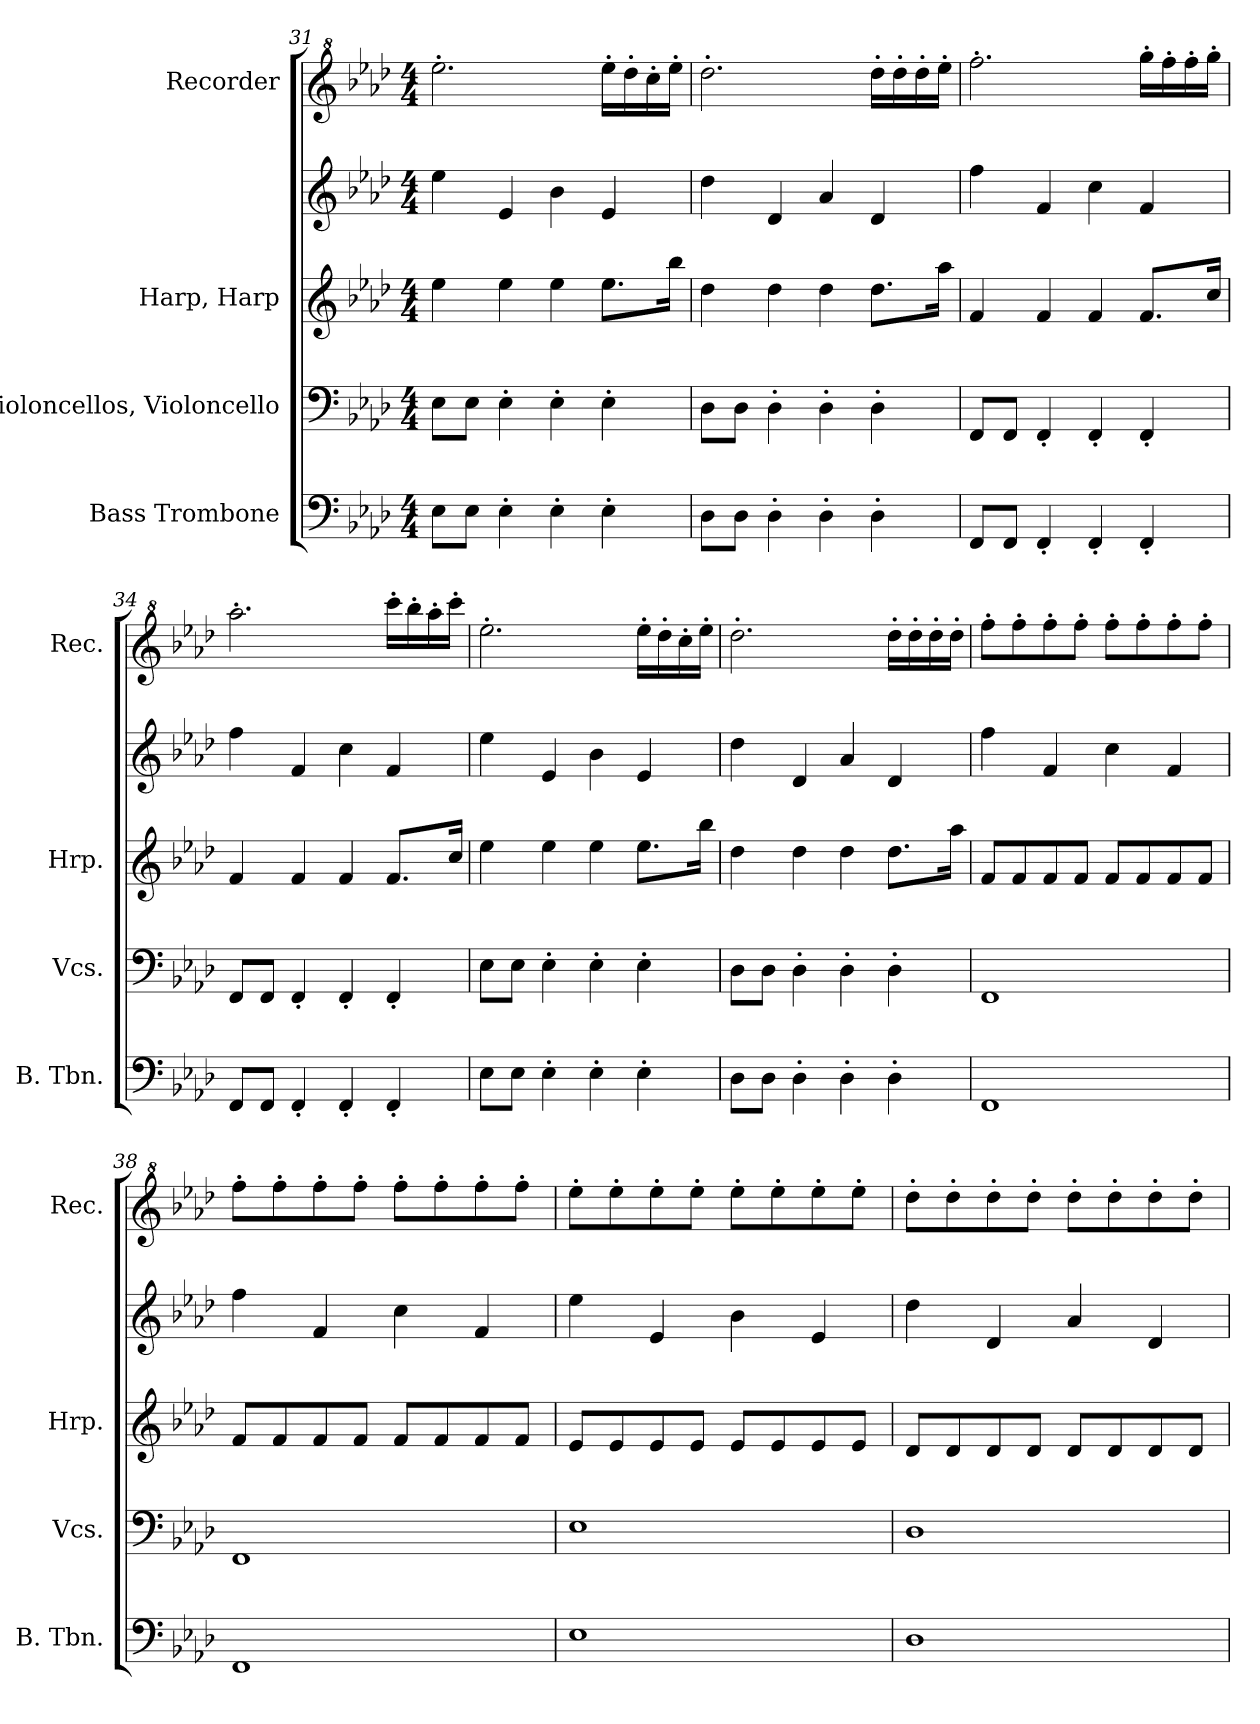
**kern	**kern	**kern	**kern	**kern
*part4	*part3	*part2	*part2	*part1
*staff5	*staff4	*staff3	*staff2	*staff1
*I"Bass Trombone	*I"Violoncellos, Violoncello	*I"Harp, Harp	*	*I"Recorder
*I'B. Tbn.	*I'Vcs.	*I'Hrp.	*	*I'Rec.
*clefF4	*clefF4	*clefG2	*clefG2	*clefG^2
*k[b-e-a-d-]	*k[b-e-a-d-]	*k[b-e-a-d-]	*k[b-e-a-d-]	*k[b-e-a-d-]
*M4/4	*M4/4	*M4/4	*M4/4	*M4/4
=31	=31	=31	=31	=31
8E-\L	8E-\L	4ee-\	4ee-\	2.eee-'\
8E-\J	8E-\J	.	.	.
4E-'\	4E-'\	4ee-\	4e-/	.
4E-'\	4E-'\	4ee-\	4b-\	.
4E-'\	4E-'\	8.ee-\L	4e-/	16eee-'\LL
.	.	.	.	16ddd-'\
.	.	.	.	16ccc'\
.	.	16bb-\Jk	.	16eee-'\JJ
!!LO:PB:g=z
=32	=32	=32	=32	=32
8D-\L	8D-\L	4dd-\	4dd-\	2.ddd-'\
8D-\J	8D-\J	.	.	.
4D-'\	4D-'\	4dd-\	4d-/	.
4D-'\	4D-'\	4dd-\	4a-/	.
4D-'\	4D-'\	8.dd-\L	4d-/	16ddd-'\LL
.	.	.	.	16ddd-'\
.	.	.	.	16ddd-'\
.	.	16aa-\Jk	.	16eee-'\JJ
=33	=33	=33	=33	=33
8FF/L	8FF/L	4f/	4ff\	2.fff'\
8FF/J	8FF/J	.	.	.
4FF'/	4FF'/	4f/	4f/	.
4FF'/	4FF'/	4f/	4cc\	.
4FF'/	4FF'/	8.f/L	4f/	16ggg'\LL
.	.	.	.	16fff'\
.	.	.	.	16fff'\
.	.	16cc/Jk	.	16ggg'\JJ
=34	=34	=34	=34	=34
8FF/L	8FF/L	4f/	4ff\	2.aaa-'\
8FF/J	8FF/J	.	.	.
4FF'/	4FF'/	4f/	4f/	.
4FF'/	4FF'/	4f/	4cc\	.
4FF'/	4FF'/	8.f/L	4f/	16cccc'\LL
.	.	.	.	16bbb-'\
.	.	.	.	16aaa-'\
.	.	16cc/Jk	.	16cccc'\JJ
=35	=35	=35	=35	=35
8E-\L	8E-\L	4ee-\	4ee-\	2.eee-'\
8E-\J	8E-\J	.	.	.
4E-'\	4E-'\	4ee-\	4e-/	.
4E-'\	4E-'\	4ee-\	4b-\	.
4E-'\	4E-'\	8.ee-\L	4e-/	16eee-'\LL
.	.	.	.	16ddd-'\
.	.	.	.	16ccc'\
.	.	16bb-\Jk	.	16eee-'\JJ
!!LO:LB:g=z
=36	=36	=36	=36	=36
8D-\L	8D-\L	4dd-\	4dd-\	2.ddd-'\
8D-\J	8D-\J	.	.	.
4D-'\	4D-'\	4dd-\	4d-/	.
4D-'\	4D-'\	4dd-\	4a-/	.
4D-'\	4D-'\	8.dd-\L	4d-/	16ddd-'\LL
.	.	.	.	16ddd-'\
.	.	.	.	16ddd-'\
.	.	16aa-\Jk	.	16ddd-'\JJ
=37	=37	=37	=37	=37
1FF	1FF	8f/L	4ff\	8fff'\L
.	.	8f/	.	8fff'\
.	.	8f/	4f/	8fff'\
.	.	8f/J	.	8fff'\J
.	.	8f/L	4cc\	8fff'\L
.	.	8f/	.	8fff'\
.	.	8f/	4f/	8fff'\
.	.	8f/J	.	8fff'\J
=38	=38	=38	=38	=38
1FF	1FF	8f/L	4ff\	8fff'\L
.	.	8f/	.	8fff'\
.	.	8f/	4f/	8fff'\
.	.	8f/J	.	8fff'\J
.	.	8f/L	4cc\	8fff'\L
.	.	8f/	.	8fff'\
.	.	8f/	4f/	8fff'\
.	.	8f/J	.	8fff'\J
=39	=39	=39	=39	=39
1E-	1E-	8e-/L	4ee-\	8eee-'\L
.	.	8e-/	.	8eee-'\
.	.	8e-/	4e-/	8eee-'\
.	.	8e-/J	.	8eee-'\J
.	.	8e-/L	4b-\	8eee-'\L
.	.	8e-/	.	8eee-'\
.	.	8e-/	4e-/	8eee-'\
.	.	8e-/J	.	8eee-'\J
!!LO:PB:g=z
=40	=40	=40	=40	=40
1D-	1D-	8d-/L	4dd-\	8ddd-'\L
.	.	8d-/	.	8ddd-'\
.	.	8d-/	4d-/	8ddd-'\
.	.	8d-/J	.	8ddd-'\J
.	.	8d-/L	4a-/	8ddd-'\L
.	.	8d-/	.	8ddd-'\
.	.	8d-/	4d-/	8ddd-'\
.	.	8d-/J	.	8ddd-'\J
=	=	=	=	=
*-	*-	*-	*-	*-
